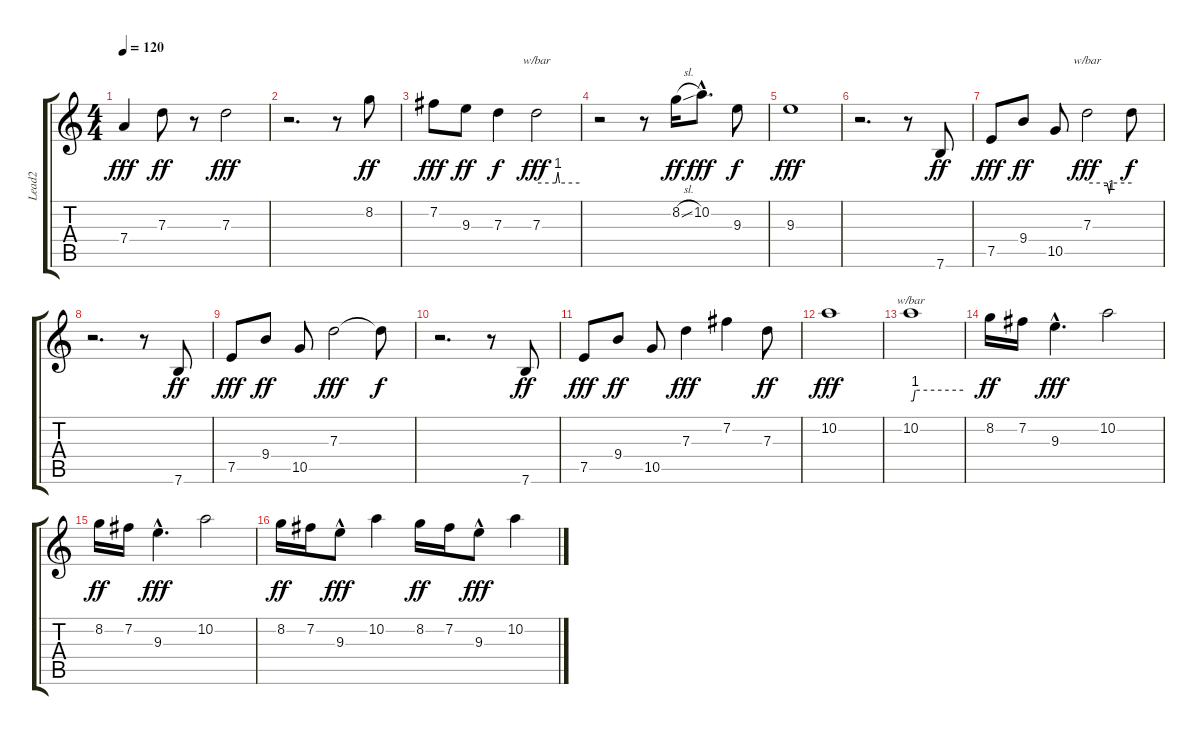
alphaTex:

\track ("Lead2" "Lead2") {instrument electricguitarclean}
\staff {score tabs}
\tuning (E4 B3 G3 D3 A2 E2) {hide}
\ts (4 4)
\tempo 120
\clef g2
\ks c
7.4.4{dy fff} 7.3.8{dy ff} r.8 7.3.2{dy fff} |
r.2{d} r.8 8.2.8{dy ff} |
7.2.8{dy fff} 9.3.8{dy ff} 7.3.4{dy f} 7.3.2{tbe (custom default 0 0 27 0 30 4 32 0 60 0) dy fff} |
r.2 r.8 8.2{sl}.16{dy ff} 10.2{hac}.8{d dy fff} 9.3.8{dy f} |
9.3.1{dy fff} |
r.2{d} r.8 7.6.8{dy ff} |
7.5.8{dy fff} 9.4.8{dy ff} 10.5.8 7.3.2{tbe (custom default 0 0 27 0 30 -4 32 0 60 0) dy fff} 7.3{t}.8{dy f} |
r.2{d} r.8 7.6.8{dy ff} |
7.5.8{dy fff} 9.4.8{dy ff} 10.5.8 7.3.2{dy fff} 7.3{t}.8{dy f} |
r.2{d} r.8 7.6.8{dy ff} |
7.5.8{dy fff} 9.4.8{dy ff} 10.5.8 7.3.4{dy fff} 7.2.4 7.3.8{dy ff} |
10.2.1{dy fff} |
10.2.1{tbe (custom default 0 0 3 0 5 4 60 4)} |
8.2.16{dy ff} 7.2.16 9.3{hac}.4{d dy fff} 10.2.2 |
8.2.16{dy ff} 7.2.16 9.3{hac}.4{d dy fff} 10.2.2 |
8.2.16{dy ff} 7.2.16 9.3{hac}.8{dy fff} 10.2.4 8.2.16{dy ff} 7.2.16 9.3{hac}.8{dy fff} 10.2.4
